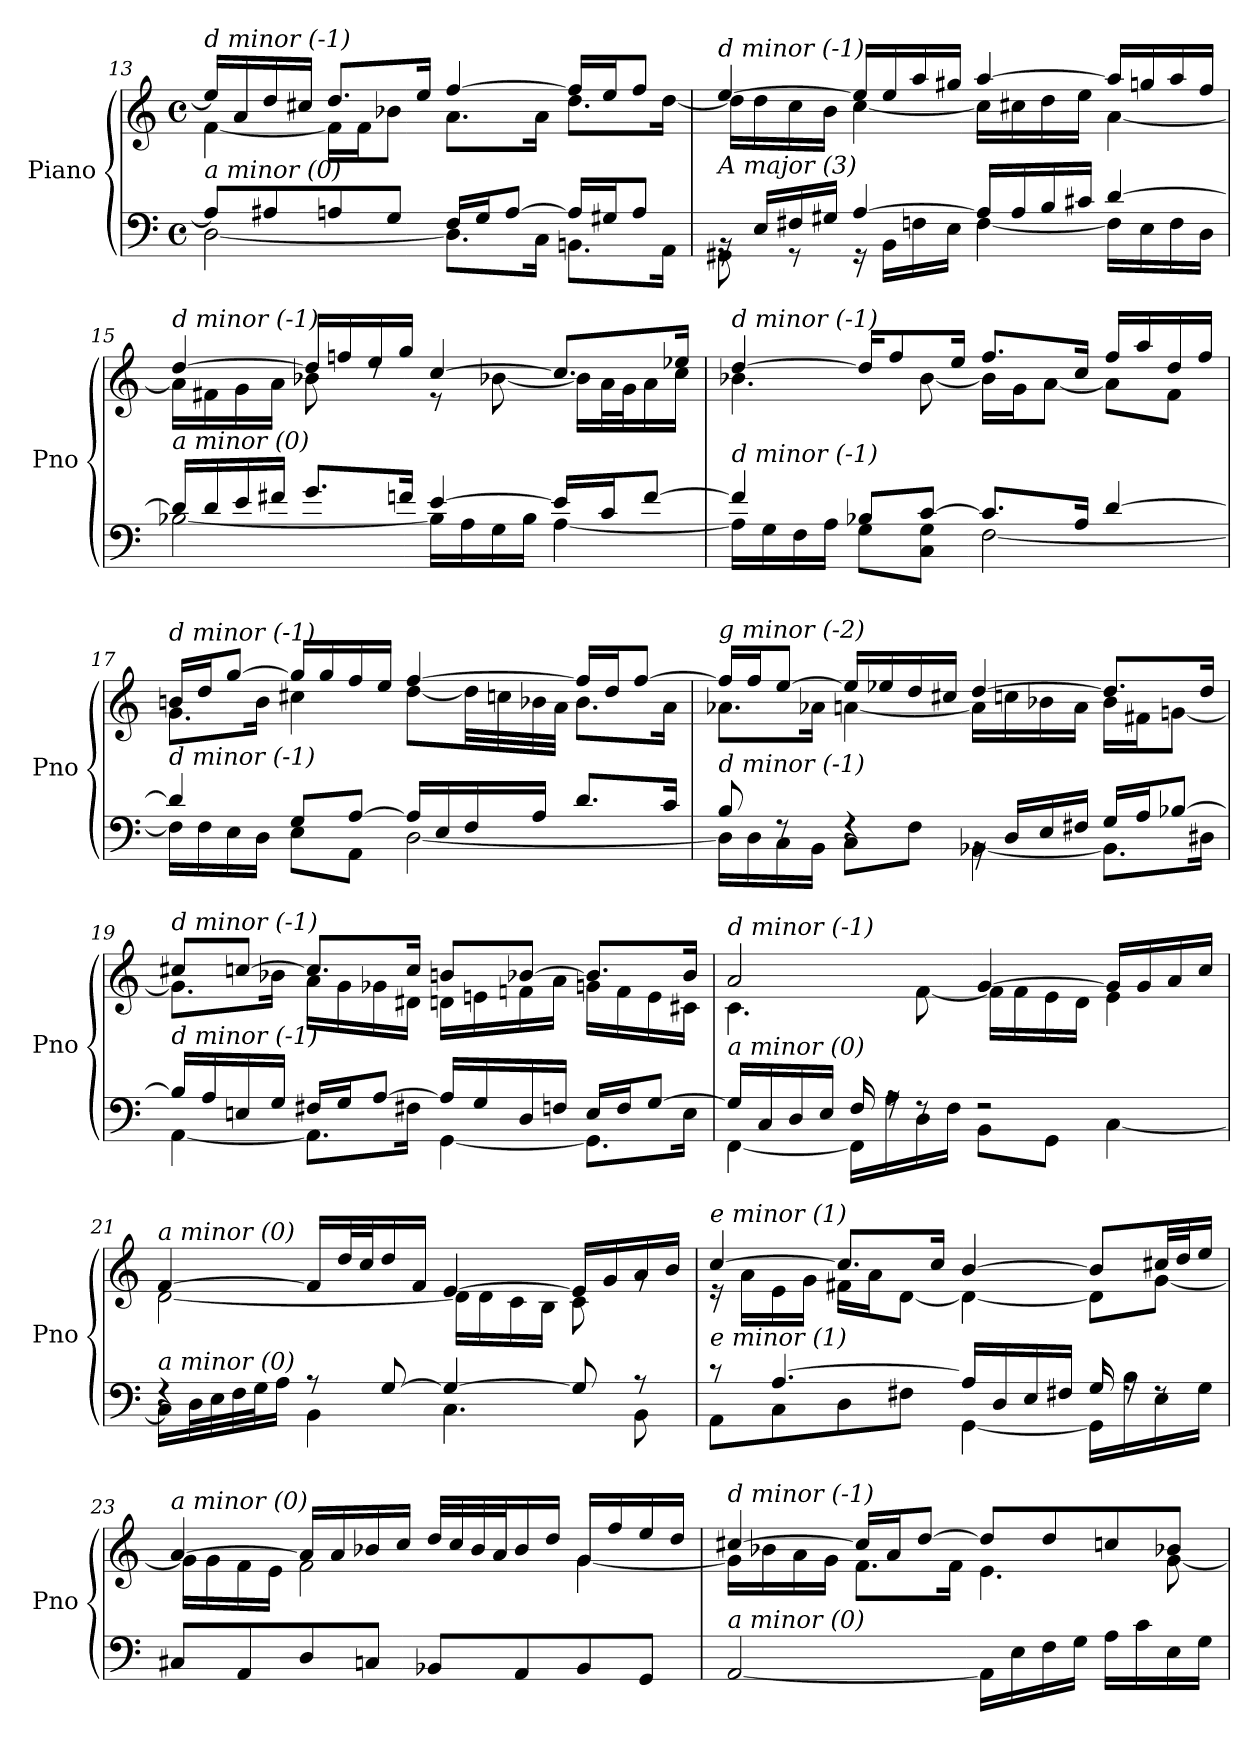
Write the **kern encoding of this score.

**kern	**kern
*part1	*part1
*staff2	*staff1
*I"Piano	*
*I'Pno	*
*clefF4	*clefG2
*k[]	*k[]
*M4/4	*M4/4
*met(c)	*met(c)
=13	=13
*^	*^
!	!	!LO:TX:i:t=d minor (-1)	!
!LO:TX:i:t=a minor (0)	!	!	!
8A/L]	[2D\	16ee/LL]	[4f\
.	.	16a/	.
8A#Xi/	.	16dd/	.
.	.	16cc#X/JJ	.
8A/	.	8.dd/L	16f\LL]
.	.	.	16f\J
8G/J	.	.	8b-X\J
.	.	16ee/Jk	.
16F/LL	8.D\L]	[4ff/	8.a\L
16G/J	.	.	.
[8A/J	.	.	.
.	16C\Jk	.	16a\Jk
16A/LL]	8.BBn\L	16ff/LL]	8.dd\L
16G#X/J	.	16ee/J	.
8A/J	.	8ff/J	.
.	16AA\Jk	.	[16dd\Jk
!!LO:LB:g=z	!!
=14	=14	=14	=14
!	!	!LO:TX:i:t=d minor (-1)	!
!LO:TX:i:t=A major (3)	!	!	!
16rBB	8GG#X\	[4ee/	16dd\LL]
16E/LL	.	.	16dd\
16F#X/	8r	.	16cc\
16G#X/JJ	.	.	16b\JJ
[4A/	16r	16ee/LL]	[4cc\
.	16BB\LL	16ee/	.
.	16Fn\	16aa/	.
.	16E\JJ	16gg#Xj/JJ	.
16A/LL]	[4F\	[4aa/	16cc\LL]
16A/	.	.	16cc#X\
16B/	.	.	16dd\
16c#X/JJ	.	.	16ee\JJ
[4d/	16F\LL]	16aa/LL]	[4a\
.	16E\	16ggn/	.
.	16F\	16aa/	.
.	16D\JJ	16ff/JJ	.
=15	=15	=15	=15
!	!	!LO:TX:i:t=d minor (-1)	!
!LO:TX:i:t=a minor (0)	!	!	!
16d/LL]	[2B-X\	[4dd/	16a\LL]
16d/	.	.	16f#X\
16e/	.	.	16g\
16f#X/JJ	.	.	16a\JJ
8.g/L	.	16dd/LL]	8b-X\
.	.	16ffn/	.
.	.	16ee/	8rdd
16fn/Jk	.	16gg/JJ	.
[4e/	16B-\LL]	[4cc/	8r
.	16A\	.	.
.	16G\	.	[8b-X\
.	16B-\JJ	.	.
16e/LL]	[4A\	8.cc/L]	16b-\LL]
16c/J	.	.	32a\L
.	.	.	32g\J
[8f/J	.	.	16a\
.	.	16ee-X/Jk	16cc\JJ
!!LO:LB:g=z	!!
=16	=16	=16	=16
!	!	!LO:TX:i:t=d minor (-1)	!
!LO:TX:i:t=d minor (-1)	!	!	!
4f/]	16A\LL]	[4dd/	4.b-X\
.	16G\	.	.
.	16F\	.	.
.	16A\JJ	.	.
8B-X/L	8G\L	16dd/KL]	.
.	.	8ff/	.
[8c/J	8C\ 8G\J	.	[8b-\
.	.	16ee/Jk	.
8.c/L]	[2F\	8.ff/L	16b-\LL]
.	.	.	16g\J
.	.	.	[8a\J
16A/Jk	.	16cc/Jk	.
[4d/	.	16ff/LL	8a\L]
.	.	16aa/	.
.	.	16dd/	8f\J
.	.	16ff/JJ	.
=17	=17	=17	=17
!	!	!LO:TX:i:t=d minor (-1)	!
!LO:TX:i:t=d minor (-1)	!	!	!
4d/]	16F\LL]	16bn/LL	8.g\L
.	16F\	16dd/J	.
.	16E\	[8gg/J	.
.	16D\JJ	.	16b\Jk
8G/L	8E\L	16gg/LL]	4cc#X\
.	.	16gg/	.
[8A/J	8AA\J	16ff/	.
.	.	16ee/JJ	.
16A/LL]	[2D\	[4ff/	[8dd\L
16E/	.	.	.
16F/	.	.	32dd\LL]
.	.	.	32ccn\
16A/JJ	.	.	32b-X\
.	.	.	32a\JJJ
8.d/L	.	16ff/LL]	8.b-\L
.	.	16dd/J	.
.	.	[8ff/J	.
16c/Jk	.	.	16a\Jk
!!LO:LB:g=z	!!
=18	=18	=18	=18
!	!	!LO:TX:i:t=g minor (-2)	!
!LO:TX:i:t=d minor (-1)	!	!	!
8B/	16D\LL]	16ff/LL]	8.a-Xi\L
.	16D\	16ff/J	.
8rF	16C\	[8ee/J	.
.	16BB\JJ	.	16a-Xi\Jk
4rF	8C\L	16ee/LL]	[4a\
.	.	16ee-X/	.
.	8F\J	16dd/	.
.	.	16cc#X/JJ	.
16rBB	[4BB-X\	[4dd/	16a\LL]
16D/LL	.	.	16ccn\
16E/	.	.	16b-X\
16F#X/JJ	.	.	16a\JJ
16G/LL	8.BB-\L]	8.dd/L]	16b-\LL
16A/J	.	.	16f#X\J
[8B-X/J	.	.	[8gn\J
.	16D#Xi\Jk	16dd/Jk	.
=19	=19	=19	=19
!	!	!LO:TX:i:t=d minor (-1)	!
!LO:TX:i:t=d minor (-1)	!	!	!
16B-/LL]	[4AA\	8cc#X/L	8.g\L]
16A/	.	.	.
16En/	.	[8ccn/J	.
16G/JJ	.	.	16b-X\Jk
16F#X/LL	8.AA\L]	8.cc/L]	16a\LL
16G/J	.	.	16g\
[8A/J	.	.	16g-Xi\
.	16F#X\Jk	16cc/Jk	16d#Xi\JJ
16A/LL]	[4GG\	8bn/L	16d\LL
16G/	.	.	16en\
16D/	.	[8b-X/J	16fn\
16Fn/JJ	.	.	16a\JJ
16E/LL	8.GG\L]	8.b-/L]	16g\LL
16F/J	.	.	16f\
[8G/J	.	.	16e\
.	16E\Jk	16b-/Jk	16c#Xi\JJ
!!LO:LB:g=z	!!
=20	=20	=20	=20
!	!	!LO:TX:i:t=d minor (-1)	!
!LO:TX:i:t=a minor (0)	!	!	!
16G/LL]	[4FF\	2a/	4.c\
16C/	.	.	.
16D/	.	.	.
16E/JJ	.	.	.
16F/	16FF\LL]	.	.
16rA	16A\	.	.
8rF	16D\	.	[8f\
.	16F\JJ	.	.
2r	8BB\L	[4g/	16f\LL]
.	.	.	16f\
.	8GG\J	.	16e\
.	.	.	16d\JJ
.	[4C\	16g/LL]	4e\
.	.	16g/	.
.	.	16a/	.
.	.	16cc/JJ	.
=21	=21	=21	=21
!	!	!LO:TX:i:t=a minor (0)	!
!LO:TX:i:t=a minor (0)	!	!	!
4rF	16C\LL]	[4f/	[2d\
.	32D\L	.	.
.	32E\	.	.
.	32F\	.	.
.	32G\J	.	.
.	16A\JJ	.	.
8r	4BB\	16f/LL]	.
.	.	32dd/L	.
.	.	32cc/J	.
[8G/	.	16dd/	.
.	.	16f/JJ	.
4G/_	4.C\	[4e/	16d\LL]
.	.	.	16d\
.	.	.	16c\
.	.	.	16B\JJ
8G/]	.	16e/LL]	8c\
.	.	16g/	.
8r	8BB\	16a/	8rg
.	.	16b/JJ	.
!!LO:PB:g=z	!!
=22	=22	=22	=22
!	!	!LO:TX:i:t=e minor (1)	!
!LO:TX:i:t=e minor (1)	!	!	!
8r	8AA\L	[4cc/	16r
.	.	.	16a\LL
[4.A/	8C\	.	16e\
.	.	.	16g\JJ
.	8D\	8.cc/L]	16f#X\LL
.	.	.	16a\J
.	8F#X\J	.	[8d\J
.	.	16cc/Jk	.
16A/LL]	[4GG\	[4b/	4d\_
16D/	.	.	.
16E/	.	.	.
16F#X/JJ	.	.	.
16G/	16GG\LL]	8b/L]	8d\L]
16rA	16B\	.	.
8rF	16E\	32cc#X/LL	[8g\J
.	.	32dd/J	.
.	16G\JJ	16ee/JJ	.
=23	=23	=23	=23
!	!	!LO:TX:i:t=a minor (0)	!
!LO:TX:i:t=e minor (1)	!	!	!
*v	*v	*	*
8C#X/L	[4a/	16g\LL]
.	.	16g\
8AA/	.	16f\
.	.	16e\JJ
8D/	16a/LL]	2f\
.	16a/	.
8Cn/J	16b-X/	.
.	16cc/JJ	.
8BB-X/L	32dd/LLL	.
.	32cc/	.
.	32b-/	.
.	32a/J	.
8AA/	16b-/	.
.	16dd/JJ	.
8BB-/	16g/LL	[4g\
.	16ff/	.
8GG/J	16ee/	.
.	16dd/JJ	.
!!LO:LB:g=z	!!
=24	=24	=24
!	!LO:TX:i:t=d minor (-1)	!
!LO:TX:i:t=a minor (0)	!	!
[2AA/	[4cc#X/	16g\LL]
.	.	16b-X\
.	.	16a\
.	.	16g\JJ
.	16cc#/LL]	8.f\L
.	16a/J	.
.	[8dd/J	.
.	.	16f\Jk
16AA\LL]	8dd/L]	4.e\
16E\	.	.
16F\	8dd/	.
16G\JJ	.	.
16A\LL	8ccn/	.
16c\	.	.
16E\	8b-X/J	[8g\
16G\JJ	.	.
*	*v	*v
=	=
*-	*-
